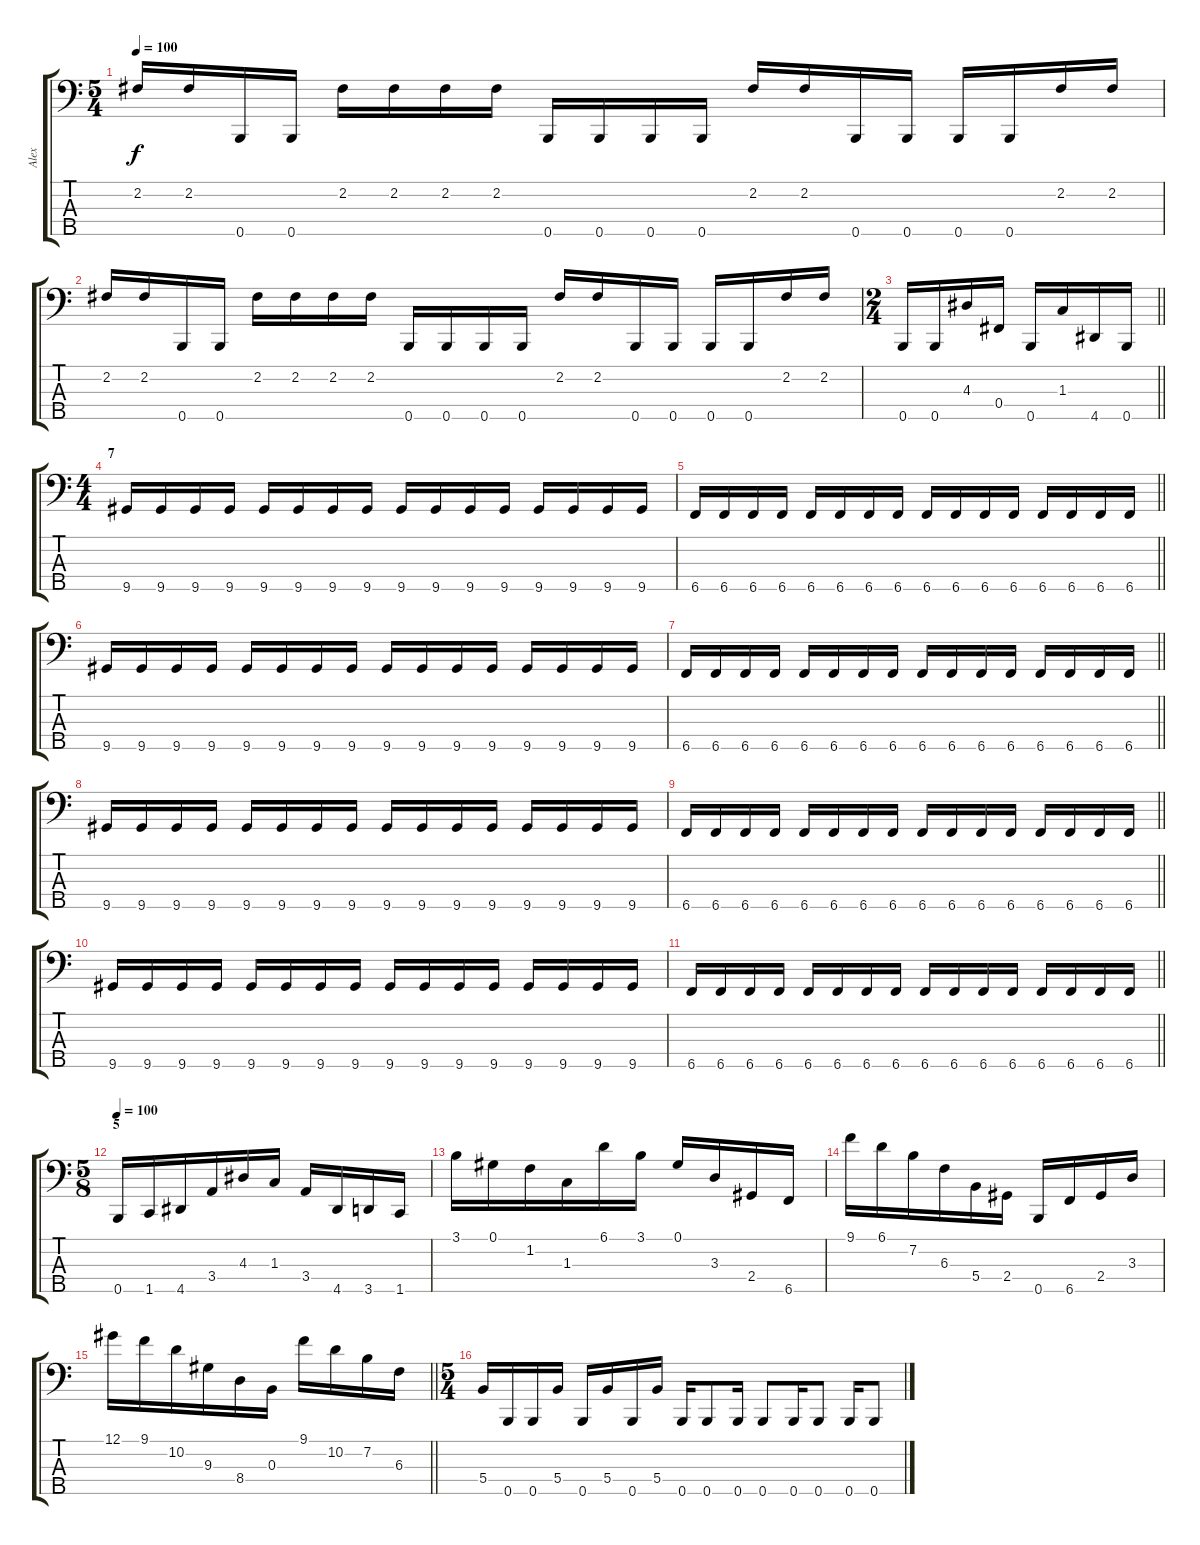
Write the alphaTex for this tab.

\track ("Alex" "Alex") {instrument electricbassfinger}
\staff {score tabs}
\tuning (Ab2 E2 B1 Gb1 B0) {hide}
\ts (5 4)
\tempo 100
\clef f4
\ks c
2.2.16{dy f} 2.2.16 0.5.16 0.5.16 2.2.16 2.2.16 2.2.16 2.2.16 0.5.16 0.5.16 0.5.16 0.5.16 2.2.16 2.2.16 0.5.16 0.5.16 0.5.16 0.5.16 2.2.16 2.2.16 |
2.2.16 2.2.16 0.5.16 0.5.16 2.2.16 2.2.16 2.2.16 2.2.16 0.5.16 0.5.16 0.5.16 0.5.16 2.2.16 2.2.16 0.5.16 0.5.16 0.5.16 0.5.16 2.2.16 2.2.16 |
\ts (2 4)
\barLineRight lightlight
0.5.16 0.5.16 4.3.16 0.4.16 0.5.16 1.3.16 4.5.16 0.5.16 |
\ts (4 4)
\section ("" "7")
9.5.16 9.5.16 9.5.16 9.5.16 9.5.16 9.5.16 9.5.16 9.5.16 9.5.16 9.5.16 9.5.16 9.5.16 9.5.16 9.5.16 9.5.16 9.5.16 |
\barLineRight lightlight
6.5.16 6.5.16 6.5.16 6.5.16 6.5.16 6.5.16 6.5.16 6.5.16 6.5.16 6.5.16 6.5.16 6.5.16 6.5.16 6.5.16 6.5.16 6.5.16 |
9.5.16 9.5.16 9.5.16 9.5.16 9.5.16 9.5.16 9.5.16 9.5.16 9.5.16 9.5.16 9.5.16 9.5.16 9.5.16 9.5.16 9.5.16 9.5.16 |
\barLineRight lightlight
6.5.16 6.5.16 6.5.16 6.5.16 6.5.16 6.5.16 6.5.16 6.5.16 6.5.16 6.5.16 6.5.16 6.5.16 6.5.16 6.5.16 6.5.16 6.5.16 |
9.5.16 9.5.16 9.5.16 9.5.16 9.5.16 9.5.16 9.5.16 9.5.16 9.5.16 9.5.16 9.5.16 9.5.16 9.5.16 9.5.16 9.5.16 9.5.16 |
\barLineRight lightlight
6.5.16 6.5.16 6.5.16 6.5.16 6.5.16 6.5.16 6.5.16 6.5.16 6.5.16 6.5.16 6.5.16 6.5.16 6.5.16 6.5.16 6.5.16 6.5.16 |
9.5.16 9.5.16 9.5.16 9.5.16 9.5.16 9.5.16 9.5.16 9.5.16 9.5.16 9.5.16 9.5.16 9.5.16 9.5.16 9.5.16 9.5.16 9.5.16 |
\barLineRight lightlight
6.5.16 6.5.16 6.5.16 6.5.16 6.5.16 6.5.16 6.5.16 6.5.16 6.5.16 6.5.16 6.5.16 6.5.16 6.5.16 6.5.16 6.5.16 6.5.16 |
\ts (5 8)
\section ("" "5")
\tempo 100
0.5.16 1.5.16 4.5.16 3.4.16 4.3.16 1.3.16 3.4.16 4.5.16 3.5.16 1.5.16 |
3.1.16 0.1.16 1.2.16 1.3.16 6.1.16 3.1.16 0.1.16 3.3.16 2.4.16 6.5.16 |
9.1.16 6.1.16 7.2.16 6.3.16 5.4.16 2.4.16 0.5.16 6.5.16 2.4.16 3.3.16 |
\barLineRight lightlight
12.1.16 9.1.16 10.2.16 9.3.16 8.4.16 0.3.16 9.1.16 10.2.16 7.2.16 6.3.16 |
\ts (5 4)
5.4.16 0.5.16 0.5.16 5.4.16 0.5.16 5.4.16 0.5.16 5.4.16 0.5.16 0.5.8 0.5.16 0.5.8 0.5.16 0.5.8 0.5.16 0.5.8
